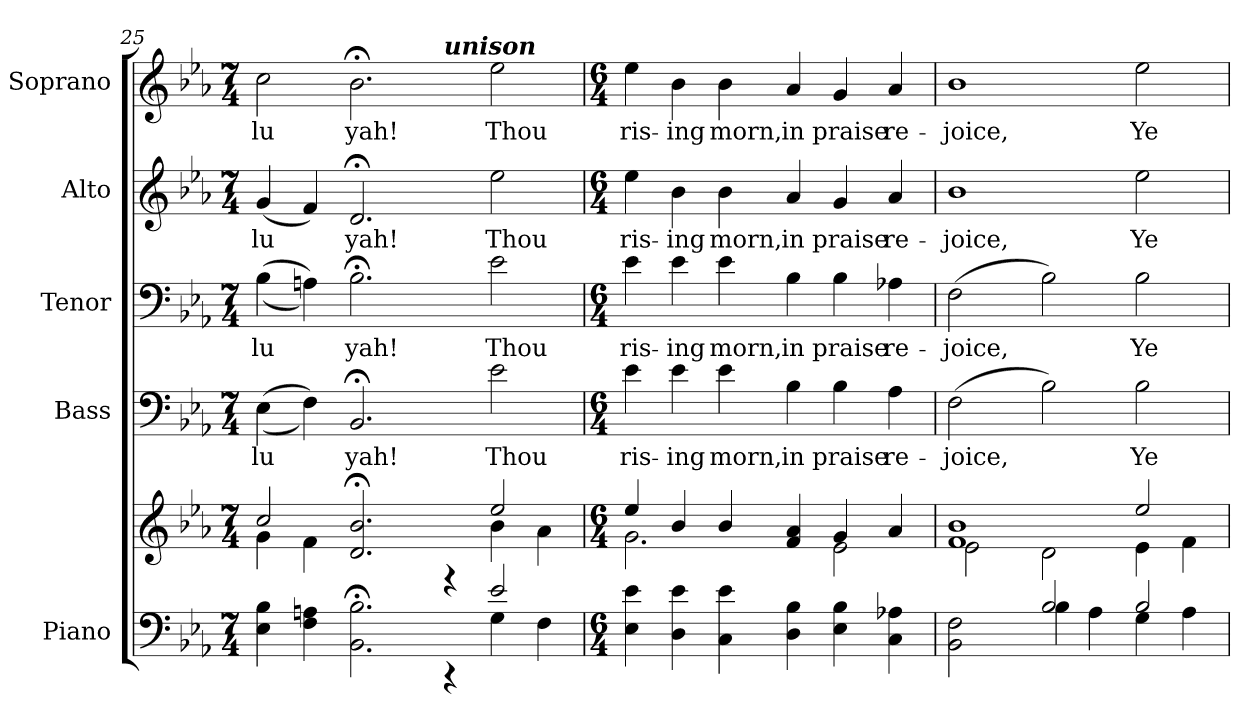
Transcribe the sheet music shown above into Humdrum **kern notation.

**kern	**kern	**kern	**text	**kern	**text	**kern	**text	**kern	**text
*part5	*part5	*part4	*part4	*part3	*part3	*part2	*part2	*part1	*part1
*staff6	*staff5	*staff4	*staff4	*staff3	*staff3	*staff2	*staff2	*staff1	*staff1
*I"Piano	*	*I"Bass	*	*I"Tenor	*	*I"Alto	*	*I"Soprano	*
*I'Pno.	*	*I'B.	*	*I'T.	*	*I'A.	*	*I'S.	*
*clefF4	*clefG2	*clefF4	*	*clefF4	*	*clefG2	*	*clefG2	*
*k[b-e-a-]	*k[b-e-a-]	*k[b-e-a-]	*	*k[b-e-a-]	*	*k[b-e-a-]	*	*k[b-e-a-]	*
*E-:	*E-:	*E-:	*	*E-:	*	*E-:	*	*E-:	*
*M7/4	*M7/4	*M7/4	*	*M7/4	*	*M7/4	*	*M7/4	*
=25	=25	=25	=25	=25	=25	=25	=25	=25	=25
*^	*^	*	*	*	*	*	*	*	*
!	!	!	!	!	!LO:LY:b:color=#000000	!	!	!	!	!	!
!	!	!	!	!	!	!	!LO:LY:b:color=#000000	!	!	!	!
!	!	!	!	!	!	!	!	!	!LO:LY:b:color=#000000	!	!
!	!	!	!	!	!	!	!	!	!	!	!LO:LY:b:color=#000000
*	*	*	*	*	*	*	*	*	*	*^	*
4E-i\ 4B-i	2.ryy	2cci/	4gi\	((4E-i\	lu	((4B-i\	lu	(4gi/	lu	2cci\	1ryy	lu
4Fi\ 4Ani	.	.	4fi\	4Fi\))	.	4Ani\))	.	4fi/)	.	.	.	.
!	!	!	!	!	!LO:LY:b:color=#000000	!	!	!	!	!	!	!
!	!	!	!	!	!	!	!LO:LY:b:color=#000000	!	!	!	!	!
!	!	!	!	!	!	!	!	!	!LO:LY:b:color=#000000	!	!	!
!	!	!	!	!	!	!	!	!	!	!	!	!LO:LY:b:color=#000000
2.BB-i\; 2.B-i;	.	2.di/; 2.b-i;	4ryy	2.BB-;i/	yah!	2.B-;i\	yah!	2.d;i/	yah!	2.b-;i\	.	yah!
.	4ryy	.	4ryy	.	.	.	.	.	.	.	.	.
!	!	!	!	!	!	!	!	!	!	!	!LO:TX:a:Bi:t=unison	!
.	4r	.	4r	.	.	.	.	.	.	.	2.ryy	.
!	!	!	!	!	!LO:LY:b:color=#000000	!	!	!	!	!	!	!
!	!	!	!	!	!	!	!LO:LY:b:color=#000000	!	!	!	!	!
!	!	!	!	!	!	!	!	!	!LO:LY:b:color=#000000	!	!	!
!	!	!	!	!	!	!	!	!	!	!	!	!LO:LY:b:color=#000000
2e-i/	4Gi\	2ee-i/	4b-i\	2e-i\	Thou	2e-i\	Thou	2ee-i\	Thou	2ee-i\	.	Thou
.	4Fi\	.	4a-i\	.	.	.	.	.	.	.	.	.
*v	*v	*	*	*	*	*	*	*	*	*v	*v	*
=26	=26	=26	=26	=26	=26	=26	=26	=26	=26	=26
*M6/4	*M6/4	*	*M6/4	*	*M6/4	*	*M6/4	*	*M6/4	*
*^	*	*	*	*	*	*	*	*	*^	*
!	!	!	!	!	!LO:LY:b:color=#000000	!	!	!	!	!	!	!
*v	*v	*	*	*	*	*	*	*	*	*v	*v	*
*^	*	*	*	*	*	*	*	*	*^	*
!	!	!	!	!	!	!	!LO:LY:b:color=#000000	!	!	!	!	!
*v	*v	*	*	*	*	*	*	*	*	*v	*v	*
*^	*	*	*	*	*	*	*	*	*^	*
!	!	!	!	!	!	!	!	!	!LO:LY:b:color=#000000	!	!	!
*v	*v	*	*	*	*	*	*	*	*	*v	*v	*
*^	*	*	*	*	*	*	*	*	*^	*
!	!	!	!	!	!	!	!	!	!	!	!	!LO:LY:b:color=#000000
*v	*v	*	*	*	*	*	*	*	*	*v	*v	*
4E-i\ 4e-i	4ee-i/	2.gi\	4e-i\	ris-	4e-i\	ris-	4ee-i\	ris-	4ee-i\	ris-
!	!	!	!	!LO:LY:b:color=#000000	!	!	!	!	!	!
!	!	!	!	!	!	!LO:LY:b:color=#000000	!	!	!	!
!	!	!	!	!	!	!	!	!LO:LY:b:color=#000000	!	!
!	!	!	!	!	!	!	!	!	!	!LO:LY:b:color=#000000
4Di\ 4e-i	4b-i/	.	4e-i\	-ing	4e-i\	-ing	4b-i\	-ing	4b-i\	-ing
!	!	!	!	!LO:LY:b:color=#000000	!	!	!	!	!	!
!	!	!	!	!	!	!LO:LY:b:color=#000000	!	!	!	!
!	!	!	!	!	!	!	!	!LO:LY:b:color=#000000	!	!
!	!	!	!	!	!	!	!	!	!	!LO:LY:b:color=#000000
4Ci\ 4e-i	4b-i/	.	4e-i\	morn,	4e-i\	morn,	4b-i\	morn,	4b-i\	morn,
!	!	!	!	!LO:LY:b:color=#000000	!	!	!	!	!	!
!	!	!	!	!	!	!LO:LY:b:color=#000000	!	!	!	!
!	!	!	!	!	!	!	!	!LO:LY:b:color=#000000	!	!
!	!	!	!	!	!	!	!	!	!	!LO:LY:b:color=#000000
4Di\ 4B-i	4fi/ 4a-i	4ryy	4B-i\	in	4B-i\	in	4a-i/	in	4a-i/	in
!	!	!	!	!LO:LY:b:color=#000000	!	!	!	!	!	!
!	!	!	!	!	!	!LO:LY:b:color=#000000	!	!	!	!
!	!	!	!	!	!	!	!	!LO:LY:b:color=#000000	!	!
!	!	!	!	!	!	!	!	!	!	!LO:LY:b:color=#000000
4E-i\ 4B-i	4gi/	2e-i\	4B-i\	praise	4B-i\	praise	4gi/	praise	4gi/	praise
!	!	!	!	!LO:LY:b:color=#000000	!	!	!	!	!	!
!	!	!	!	!	!	!LO:LY:b:color=#000000	!	!	!	!
!	!	!	!	!	!	!	!	!LO:LY:b:color=#000000	!	!
!	!	!	!	!	!	!	!	!	!	!LO:LY:b:color=#000000
4Ci\ 4A-Xi	4a-i/	.	4A-i\	re-	4A-Xi\	re-	4a-i/	re-	4a-i/	re-
!!LO:PB:g=z
=27	=27	=27	=27	=27	=27	=27	=27	=27	=27	=27
*^	*	*	*	*	*	*	*	*	*	*
!	!	!	!	!	!LO:LY:b:color=#000000	!	!	!	!	!	!
!	!	!	!	!	!	!	!LO:LY:b:color=#000000	!	!	!	!
!	!	!	!	!	!	!	!	!	!LO:LY:b:color=#000000	!	!
!	!	!	!	!	!	!	!	!	!	!	!LO:LY:b:color=#000000
2BB-i\ 2Fi	4ryy	1fi 1b-i	2e-i\	(2Fi\	-joice,	(2Fi\	-joice,	1b-i	-joice,	1b-i	-joice,
.	4ryy	.	.	.	.	.	.	.	.	.	.
2B-i/	4B-i\	.	2di\	2B-i\)	.	2B-i\)	.	.	.	.	.
.	4A-i\	.	.	.	.	.	.	.	.	.	.
!	!	!	!	!	!LO:LY:b:color=#000000	!	!	!	!	!	!
!	!	!	!	!	!	!	!LO:LY:b:color=#000000	!	!	!	!
!	!	!	!	!	!	!	!	!	!LO:LY:b:color=#000000	!	!
!	!	!	!	!	!	!	!	!	!	!	!LO:LY:b:color=#000000
2B-i/	4Gi\	2ee-i/	4e-i\	2B-i\	Ye	2B-i\	Ye	2ee-i\	Ye	2ee-i\	Ye
.	4A-i\	.	4fi\	.	.	.	.	.	.	.	.
*v	*v	*	*	*	*	*	*	*	*	*	*
*	*v	*v	*	*	*	*	*	*	*	*
=	=	=	=	=	=	=	=	=	=
*-	*-	*-	*-	*-	*-	*-	*-	*-	*-
